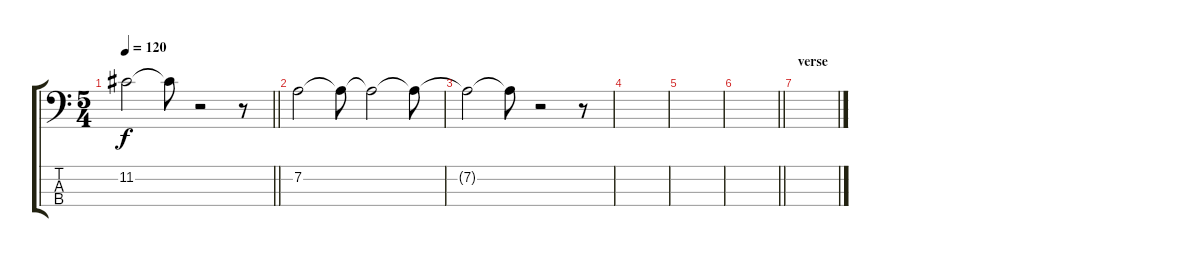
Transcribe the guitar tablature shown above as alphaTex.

\track "" {instrument electricbassfinger}
\staff {score tabs}
\tuning (G2 D2 A1 E1) {hide}
\ts (5 4)
\tempo 120
\clef f4
\barLineRight lightlight
\ks c
11.2{t}.2{dy f} 11.2{t}.8 r.2 r.8 |
7.2.2 7.2{t}.8 7.2{t}.2 7.2{t}.8 |
7.2{t}.2 7.2{t}.8 r.2 r.8 |
|
|
\barLineRight lightlight
|
\section ("" "verse")
